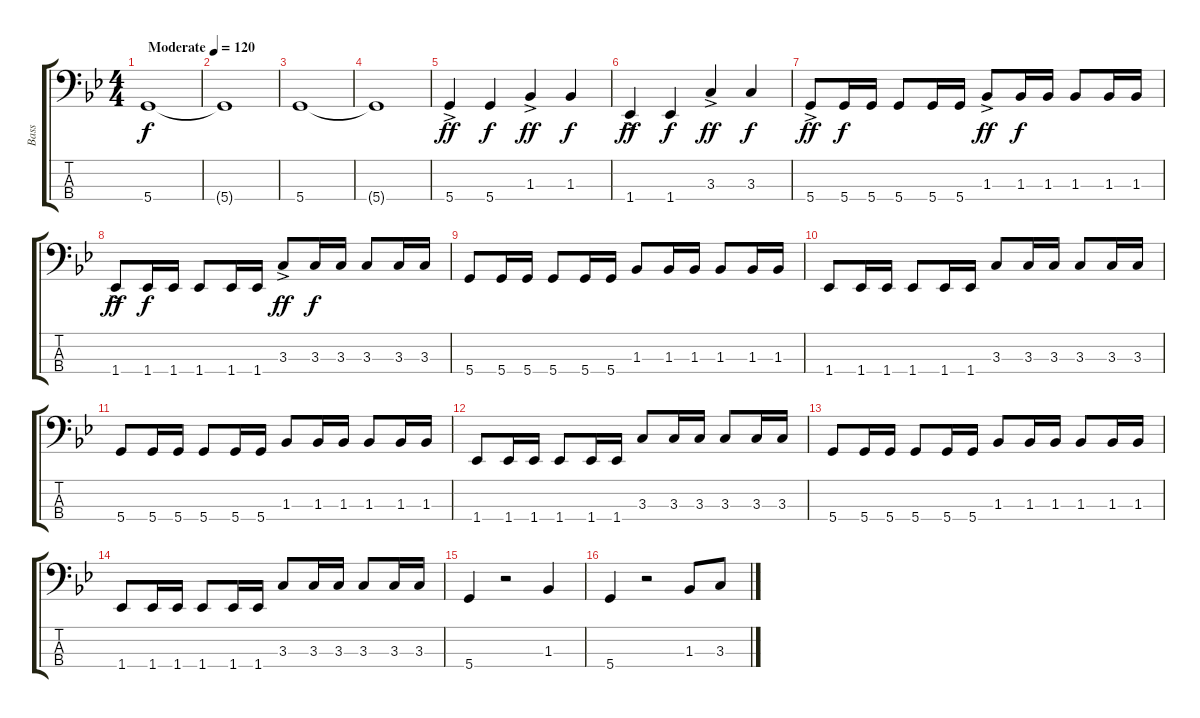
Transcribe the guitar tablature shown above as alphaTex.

\track ("Bass" "Bass") {instrument electricbasspick}
\staff {score tabs}
\tuning (G2 D2 A1 D1) {hide}
\ts (4 4)
\tempo (120 "Moderate")
\clef f4
\ks bb
5.4.1{dy f instrument electricbasspick} |
5.4{t}.1 |
5.4.1 |
5.4{t}.1 |
5.4{ac}.4{dy ff} 5.4.4{dy f} 1.3{ac}.4{dy ff} 1.3.4{dy f} |
1.4{ac}.4{dy ff} 1.4.4{dy f} 3.3{ac}.4{dy ff} 3.3.4{dy f} |
5.4{ac}.8{dy ff} 5.4.16{dy f} 5.4.16 5.4.8 5.4.16 5.4.16 1.3{ac}.8{dy ff} 1.3.16{dy f} 1.3.16 1.3.8 1.3.16 1.3.16 |
1.4{ac}.8{dy ff} 1.4.16{dy f} 1.4.16 1.4.8 1.4.16 1.4.16 3.3{ac}.8{dy ff} 3.3.16{dy f} 3.3.16 3.3.8 3.3.16 3.3.16 |
5.4.8 5.4.16 5.4.16 5.4.8 5.4.16 5.4.16 1.3.8 1.3.16 1.3.16 1.3.8 1.3.16 1.3.16 |
1.4.8 1.4.16 1.4.16 1.4.8 1.4.16 1.4.16 3.3.8 3.3.16 3.3.16 3.3.8 3.3.16 3.3.16 |
5.4.8 5.4.16 5.4.16 5.4.8 5.4.16 5.4.16 1.3.8 1.3.16 1.3.16 1.3.8 1.3.16 1.3.16 |
1.4.8 1.4.16 1.4.16 1.4.8 1.4.16 1.4.16 3.3.8 3.3.16 3.3.16 3.3.8 3.3.16 3.3.16 |
5.4.8 5.4.16 5.4.16 5.4.8 5.4.16 5.4.16 1.3.8 1.3.16 1.3.16 1.3.8 1.3.16 1.3.16 |
1.4.8 1.4.16 1.4.16 1.4.8 1.4.16 1.4.16 3.3.8 3.3.16 3.3.16 3.3.8 3.3.16 3.3.16 |
5.4.4 r.2 1.3.4 |
5.4.4 r.2 1.3.8 3.3.8
